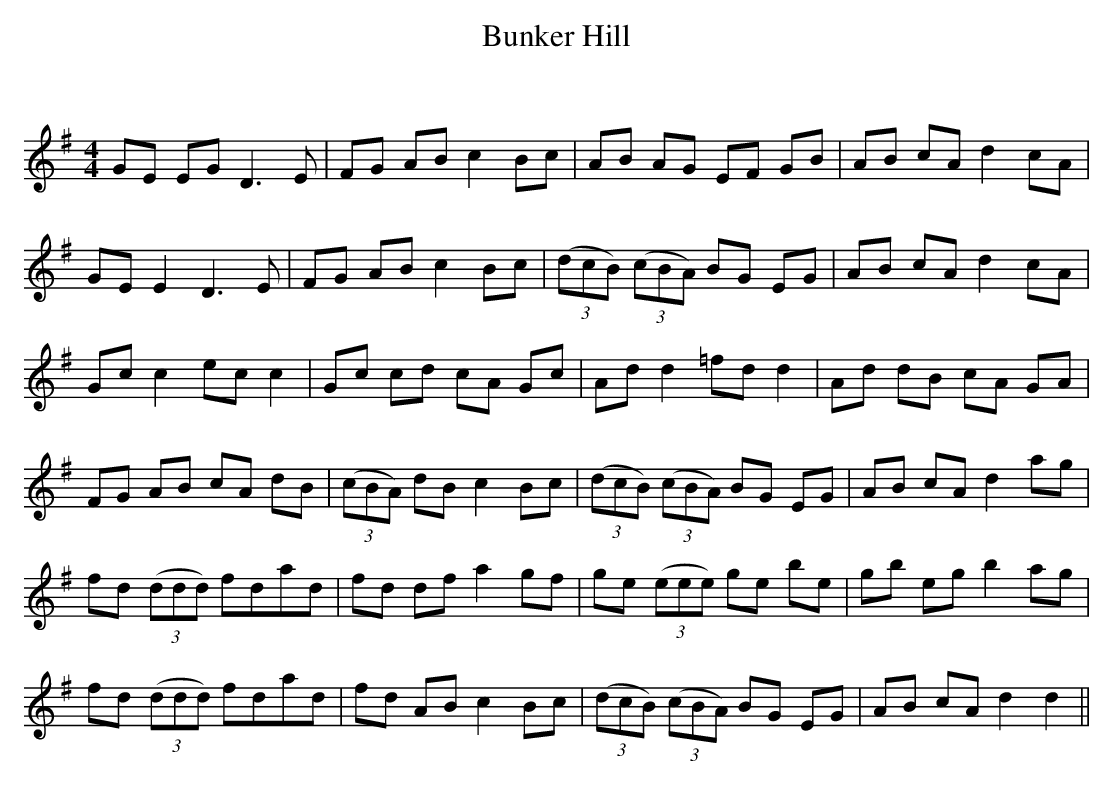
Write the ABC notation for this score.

X:1
T: Bunker Hill
C:
Q: 232
K:Em
M:4/4
L:1/8
GE EG D3E|FG AB c2 Bc|AB AG EF GB|AB cA d2 cA|
GE E2 D3E|FG AB c2 Bc|((3dcB) ((3cBA) BG EG|AB cA d2 cA|
Gc c2 ec c2|Gc cd cA Gc|Ad d2 =fd d2|Ad dB cA GA|
FG AB cA dB|((3cBA) dB c2 Bc|((3dcB) ((3cBA) BG EG|AB cA d2 ag|
fd ((3ddd) fdad|fd df a2 gf|ge ((3eee) ge be|gb eg b2 ag|
fd ((3ddd) fdad|fd AB c2Bc|((3dcB) ((3cBA) BG EG|AB cA d2 d2||
